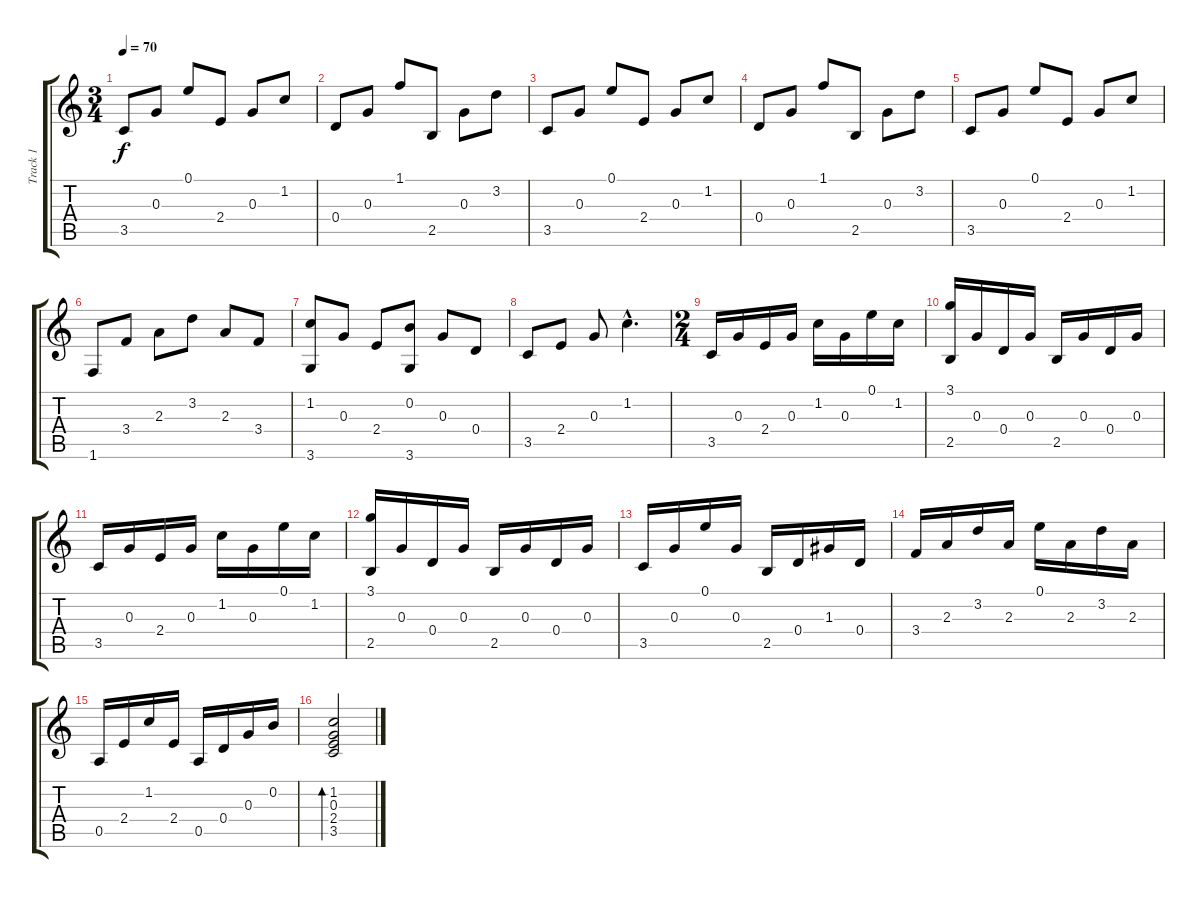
\track ("Track 1" "Track 1") {instrument acousticguitarsteel}
\staff {score tabs}
\tuning (E4 B3 G3 D3 A2 E2) {hide}
\ts (3 4)
\tempo 70
\clef g2
\ks c
3.5.8{dy f} 0.3.8 0.1.8 2.4.8 0.3.8 1.2.8 |
0.4.8 0.3.8 1.1.8 2.5.8 0.3.8 3.2.8 |
3.5.8 0.3.8 0.1.8 2.4.8 0.3.8 1.2.8 |
0.4.8 0.3.8 1.1.8 2.5.8 0.3.8 3.2.8 |
3.5.8 0.3.8 0.1.8 2.4.8 0.3.8 1.2.8 |
1.6.8 3.4.8 2.3.8 3.2.8 2.3.8 3.4.8 |
(1.2 3.6).8 0.3.8 2.4.8 (0.2 3.6).8 0.3.8 0.4.8 |
3.5.8 2.4.8 0.3.8 1.2{hac}.4{d} |
\ts (2 4)
3.5.16 0.3.16 2.4.16 0.3.16 1.2.16 0.3.16 0.1.16 1.2.16 |
(3.1 2.5).16 0.3.16 0.4.16 0.3.16 2.5.16 0.3.16 0.4.16 0.3.16 |
3.5.16 0.3.16 2.4.16 0.3.16 1.2.16 0.3.16 0.1.16 1.2.16 |
(3.1 2.5).16 0.3.16 0.4.16 0.3.16 2.5.16 0.3.16 0.4.16 0.3.16 |
3.5.16 0.3.16 0.1.16 0.3.16 2.5.16 0.4.16 1.3.16 0.4.16 |
3.4.16 2.3.16 3.2.16 2.3.16 0.1.16 2.3.16 3.2.16 2.3.16 |
0.5.16 2.4.16 1.2.16 2.4.16 0.5.16 0.4.16 0.3.16 0.2.16 |
(1.2 0.3 2.4 3.5).2{bd 240}
